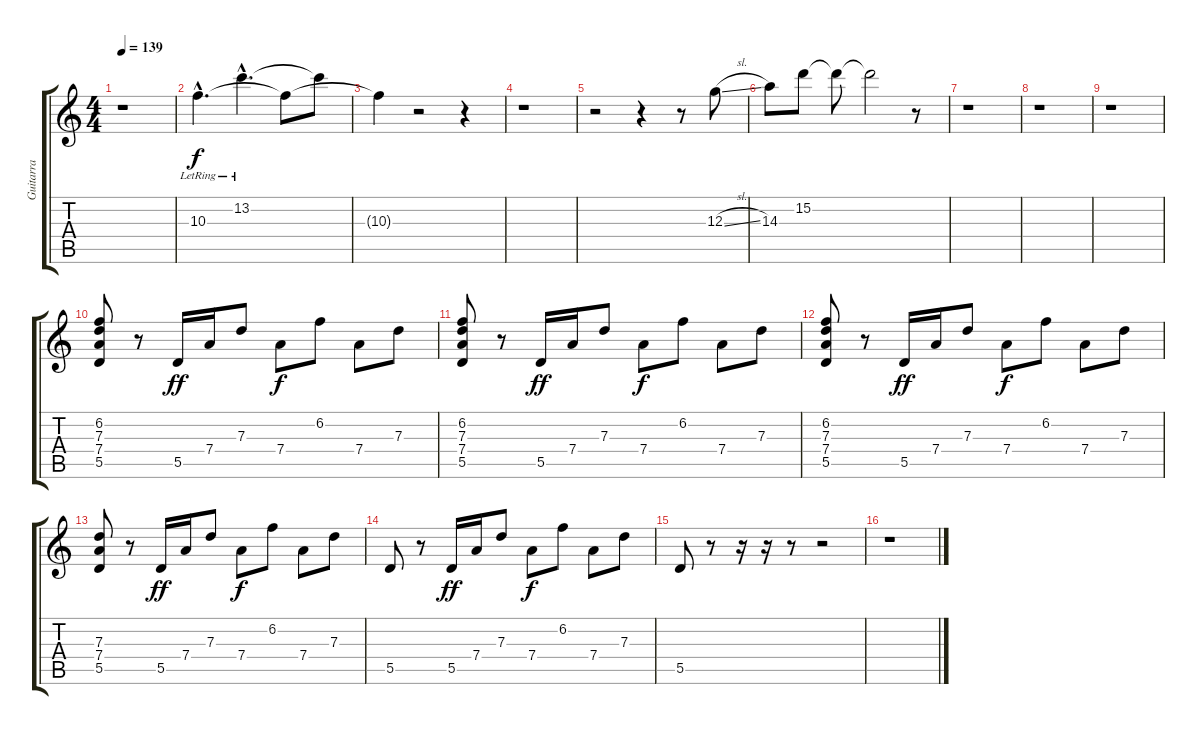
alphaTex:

\track ("Guitarra" "Guitarra") {instrument overdrivenguitar}
\staff {score tabs}
\tuning (E4 B3 G3 D3 A2 E2) {hide}
\ts (4 4)
\tempo 139
\clef g2
\ks c
r.1{dy f} |
10.3{hac lr}.4{d} 13.2{hac lr}.4{d} 10.3{t}.8 13.2{t}.8 |
10.3{t}.4 r.2 r.4 |
r.1 |
r.2 r.4 r.8 12.3{sl}.8 |
14.3.8 15.2.8 15.2{t}.8 15.2{t}.2 r.8 |
r.1 |
r.1 |
r.1 |
(6.2 7.3 7.4 5.5).8{volume 7 instrument electricguitarmuted} r.8 5.5.16{dy ff} 7.4.16 7.3.8 7.4.8{dy f} 6.2.8 7.4.8 7.3.8 |
(6.2 7.3 7.4 5.5).8{instrument electricguitarmuted} r.8 5.5.16{dy ff} 7.4.16 7.3.8 7.4.8{dy f} 6.2.8 7.4.8 7.3.8 |
(6.2 7.3 7.4 5.5).8{instrument electricguitarmuted} r.8 5.5.16{dy ff} 7.4.16 7.3.8 7.4.8{dy f} 6.2.8 7.4.8 7.3.8 |
(7.3 7.4 5.5).8{instrument electricguitarmuted} r.8 5.5.16{dy ff} 7.4.16 7.3.8 7.4.8{dy f} 6.2.8 7.4.8 7.3.8 |
5.5.8{instrument electricguitarmuted} r.8 5.5.16{dy ff} 7.4.16 7.3.8 7.4.8{dy f} 6.2.8 7.4.8 7.3.8 |
5.5.8{instrument electricguitarmuted} r.8 r.16 r.16 r.8 r.2 |
r.1
